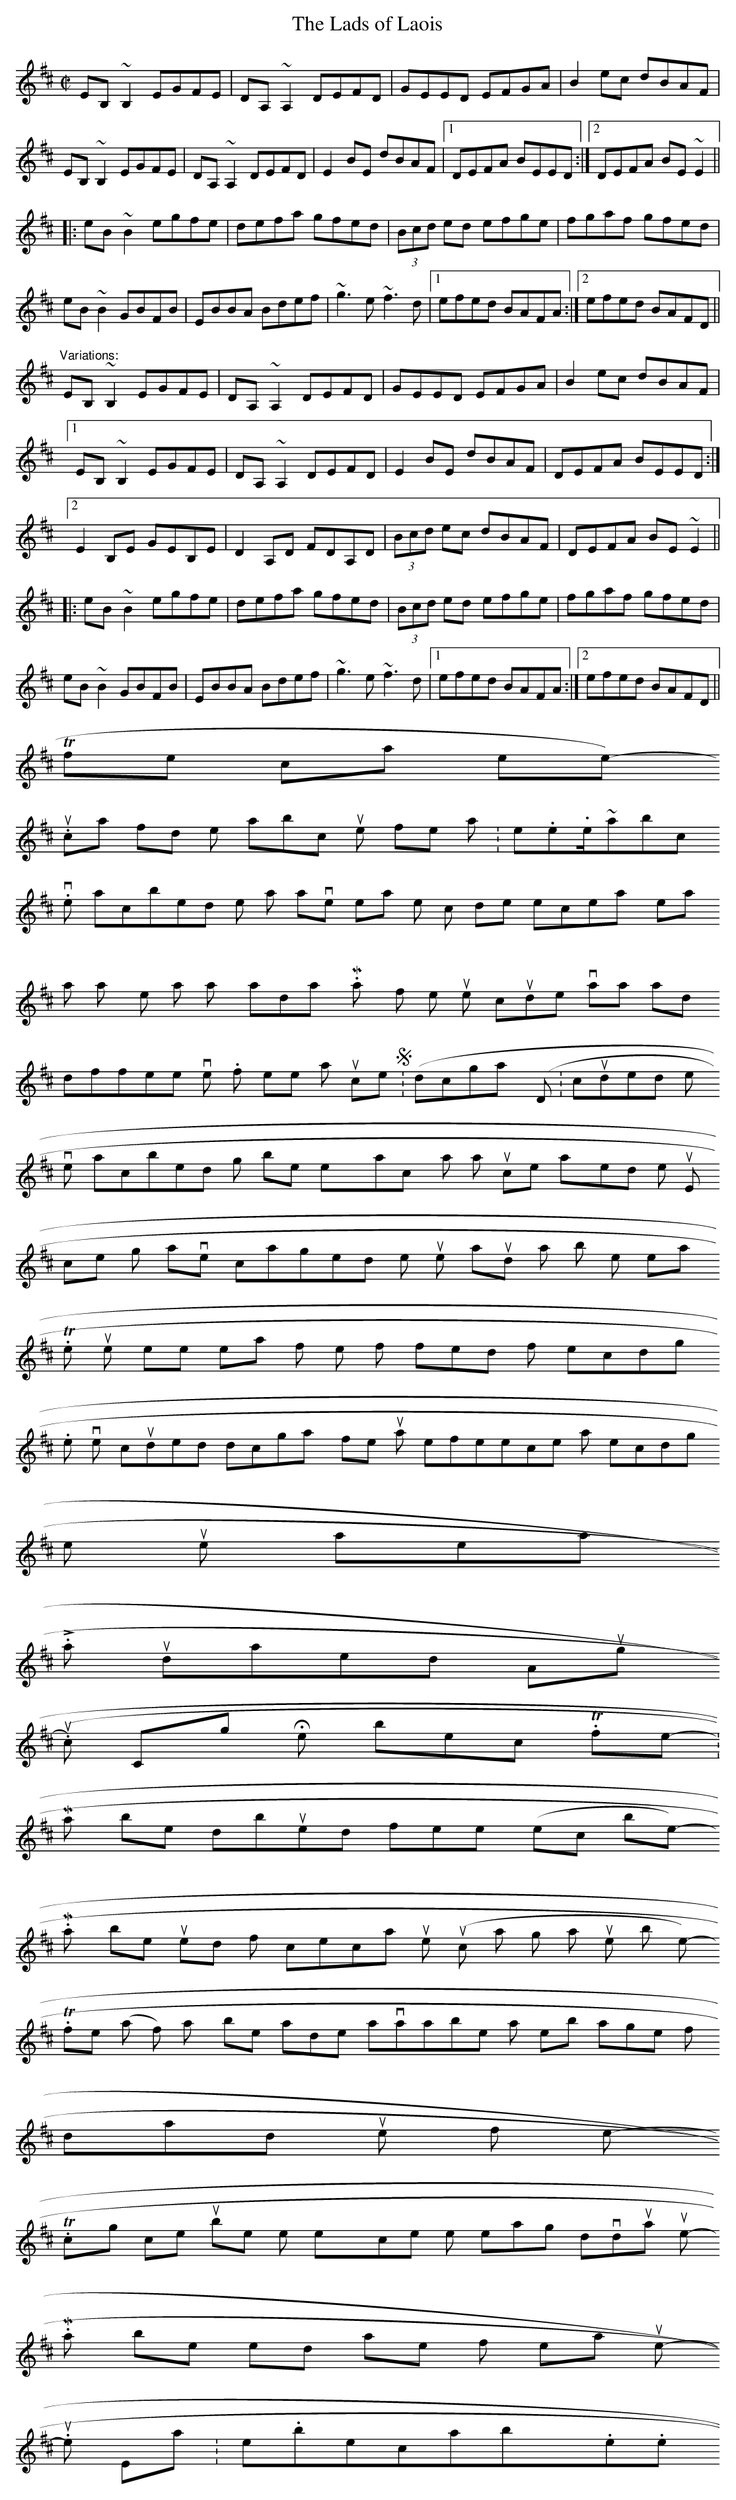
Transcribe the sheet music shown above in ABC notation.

X:1
T:Lads of Laois, The
M:C|
K:Edor
EB,~B,2 EGFE|DA,~A,2 DEFD|GEED EFGA|B2ec dBAF|
EB,~B,2 EGFE|DA,~A,2 DEFD|E2BE dBAF|1 DEFA BEED:|2 DEFA BE~E2||
|: eB~B2 egfe|defa gfed|(3Bcd ed efge|fgaf gfed|
eB~B2 GBFB|EBBA Bdef|~g3e ~f3d|1 efed BAFA:|2 efed BAFD||
"Variations:"
EB,~B,2 EGFE|DA,~A,2 DEFD|GEED EFGA|B2ec dBAF|
[1 EB,~B,2 EGFE|DA,~A,2 DEFD|E2BE dBAF|DEFA BEED:|
[2 E2B,E GEB,E|D2A,D FDA,D|(3Bcd ec dBAF|DEFA BE~E2||
|:eB~B2 egfe|defa gfed|(3Bcd ed efge|fgaf gfed|
eB~B2 GBFB|EBBA Bdef|~g3e ~f3d|1 efed BAFA:|2 efed BAFD||
This file contains 100 reels (#201 - #300).
You can find more abc tune files at http://home1.swipnet.se/~w-11382/abc.htm
I've transcribed them as I have learnt them, which does not necessarily mean
that I play them that way nowadays. Many of the tunes include variations and
different versions. If there is a source (S:) or discography (D:) included the
version transcribed might still not be exactly as that source played the tune,
since I might have changed the tune around a bit when I learnt it.
The tunes were learnt from sessions, from friends or from recordings.
When I've included discography, it's often just a reference to what recordings
the tune appears on.
Last updated 26 August 1998.
(c) Copyright 1997-1998 Henrik Norbeck. This file:
- May be distributed freely (with restrictions below).
- May not be used for commercial purposes (such as printing a tune book to sell).
- This file (or parts of it) may not be made available on a web page for
download without permission from me.
- This copyright notice must be kept, except when e-mailing individual tunes.
- May be printed on paper for personal use.
- Questions? E-mail: henrik.norbeck@mailbox.swipnet.se
